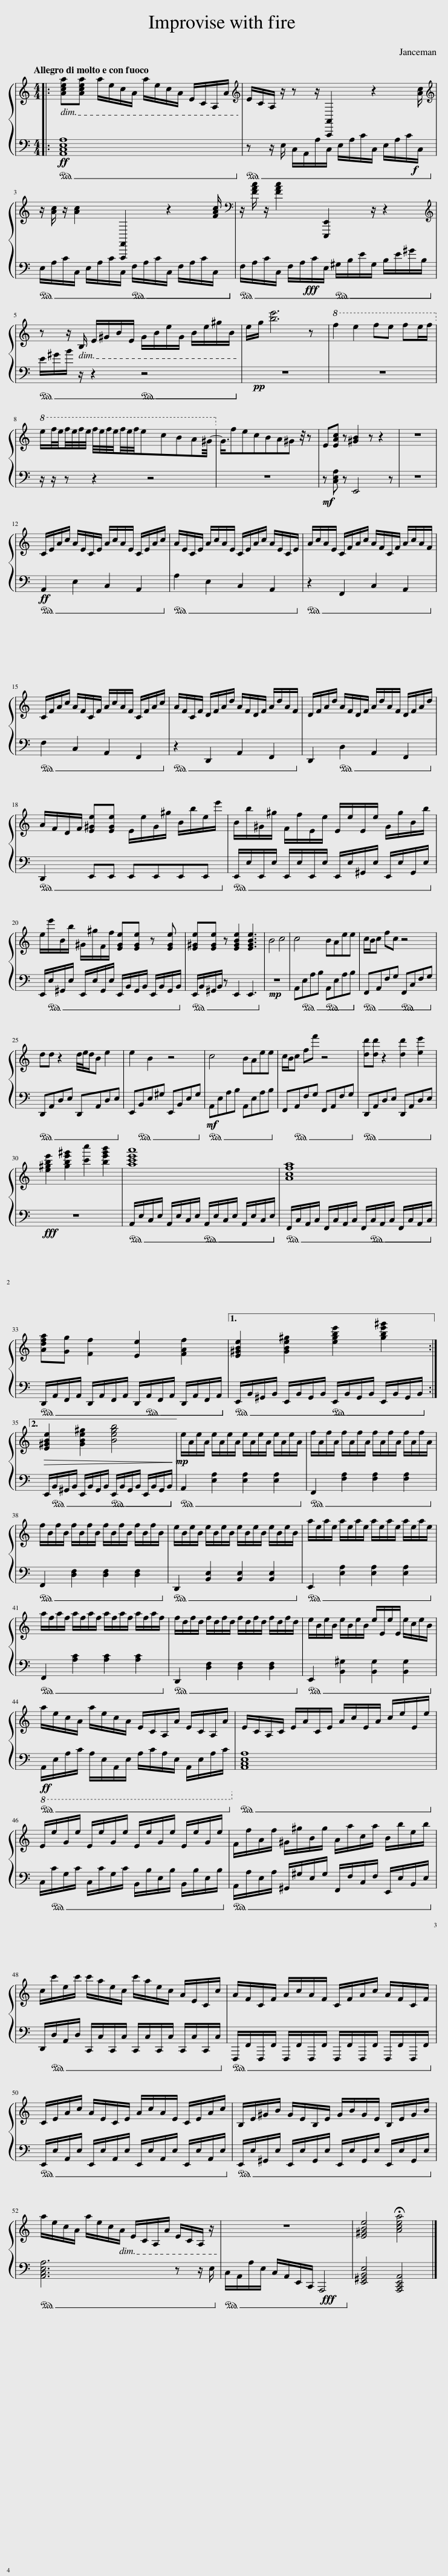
X:1
%%score { 1 | 2 }
L:1/8
Q:1/4=144
M:4/4
I:linebreak $
K:C
V:1 treble
V:2 bass
V:1
|: [Acea][Acea] a/e/c/A/ a/e/c/A/ E/C/A,/A/!ff! |[K:treble] E/C/A,/ z/ z z/ [A,,,A,,]2 z2 [Ac]/ |$[K:treble] z/ [Ac]/ z/ [Ac]2 [F,,,F,,]2 z2 [FAc]/ |[K:bass] z/ [FAc]/ z/ [FAc]2 [E,,,E,,]2 z/ z2 |$[K:treble] z z/ B,/ E/^G/B/E/ G/B/e/G/ B/e/^g/B/ | %5
 e/g/ [be']6 z!pp! |!8va(! f'2 e'2 f'e' f'e'/f'/!8va)! |$!8va(! e'/f'/4e'/4f'/4e'/4f'/4e'/4 f'/4e'/4f'/4e'/4f'/4e'/4f'/4e'c'ba^g/4-!8va)! | G3/4fecBA^G z/4 z | E[EAc] z [^GB]2 z z2 | %10
 z8 |$ C/E/A/c/ A/E/C/E/ A/c/A/E/ C/E/A/c/ | A/E/C/E/ A/c/A/E/ C/E/A/c/ A/E/C/E/ | A/c/A/E/ C/F/A/c/ A/F/C/F/ A/c/A/F/ |$ C/F/A/c/ A/F/C/F/ A/c/A/F/ C/F/A/c/ | %15
 A/F/C/F/ D/F/A/d/ A/F/D/F/ A/d/A/F/ | D/F/A/d/ A/F/D/F/ A/d/A/F/ D/F/A/d/ |$ A/F/D/F/ [E^Ge][EGe] E/e/G/^g/ B/b/e/e'/ | B/b/^G/^g/ F/f/E/e/ E/e/E/e/ G/g/B/b/ |$ e/e'/B/b/ ^G/^g/F/f/ [EGe][EGe] z [EGe] | %20
 [E^Ge][EGe] z [EGBe]2 [EGBe]3 | B4 c4!mp! | c4 BAee | c/B/c fc z4 |$ dd z2 d/4e/4d/B e2 | %25
 e2 B2 z4 | c4 BAee | c/B/c ff' z4 | [dd'][dd'] z2 [dd']2 [ee']2 |$ [e^gbe']2 [gbe'^g']2 [c'c'']2 [be'g'b']2 | %30
 [ac'e'a']8 | [Acfa]8 |$ [Adfa][Gg] [Ff]2 [Ee]2 [FAf]2 |1 [E^GBe]2 [GBe^g]2 [egbe']2 [gbe'^g']2 :|2$!>(! [E^GBe]2 [GBe^g]2 [Begb]4!>)! || %35
!mp! e/A/e/A/ e/A/e/A/ e/A/e/A/ e/A/e/A/ | f/A/f/A/ f/A/f/A/ f/A/f/A/ f/A/f/A/ |$ f/B/f/B/ f/B/f/B/ f/B/f/B/ f/B/f/B/ | e/B/e/B/ e/B/e/B/ e/B/e/B/ e/B/e/B/ | a/e/a/e/ a/e/a/e/ a/e/a/e/ a/e/a/e/ |$ %40
 a/f/a/f/ a/f/a/f/ a/f/a/f/ a/f/a/f/ | f/d/f/d/ f/d/f/d/ f/d/f/d/ f/d/f/d/ | e/B/e/B/ e/B/e/B/ e/E/e/E/ e/c/e/B/ |$ a/e/c/A/ a/e/c/A/ E/C/A,/A/ E/C/A,/A/ | E/C/A,/C/ E/A/C/E/ A/c/E/A/ c/e/E/e/ |$ %45
 E/e/G/e/ E/e/G/e/ E/e/G/e/ E/e/G/e/ | F/f/A/f/ ^G/^g/B/g/ A/a/c/a/ B/b/e/b/ |$ c/c'/e/c'/ c'/a/e/c/ c'/a/e/c/ A/E/C/c/ | A/F/C/F/ A/c/A/F/ C/F/A/c/ A/F/C/F/ |$ C/E/A/c/ A/E/C/E/ A/c/A/E/ C/E/A/c/ | %50
 B,/E/^G/B/ G/E/B,/E/ G/B/G/E/ B,/E/G/B/ |$ a/e/c/A/ a/e/c/A/ E/C/A,/A/ E/C/A,/ z/ | z8 | [E^GBe]4 !fermata![Acea]4 |] %54
V:2
|:!ped! [A,,C,E,A,]8!ped-up! |!ped! z z/ E,/ C,/A,,/A,/C,/ E,/A,/C/C,/ E,/A,/C/!f!C,/!ped-up! |$!ped! E,/A,/C/C,/ E,/A,/C/C,/!ped! F,/A,/C/C,/ F,/A,/C/C,/!ped-up! |!ped! F,/A,/C/C,/ F,/A,/!fff!C/E,/!ped! ^G,/B,/E/G,/ B,/E/^G/B,/!ped-up! |$!ped! E/^G/B/ z/ z2!ped! z4!ped-up! | %5
 z8 | z8 |$ z/ z/ z z2 z4 | z8 | z!mf! [C,E,A,] z E,,4 z | %10
 z8 |$!ff!!ped! A,,2 E,2 C,2 A,,2!ped-up! |!ped! A,2 E,2 C,2 A,,2!ped-up! |!ped! z2 F,,2 C,2 A,,2!ped-up! |$!ped! F,2 C,2 A,,2 F,,2!ped-up! | %15
!ped! z2 D,,2 A,,2 F,,2!ped-up! | D,,2!ped! D,2 A,,2 F,,2!ped-up! |$!ped! D,,2 E,,E,, E,,E,,E,,E,,!ped-up! |!ped! E,,/E,/E,,/E,/ E,,/E,/E,,/E,/ E,,/E,/^G,,/E,/ E,,/E,/G,,/E,/!ped-up! |$ E,,/!ped!E,/^G,,/E,/ E,,/E,/G,,/E,/ E,,/B,,/G,,/B,,/ E,,/B,,/G,,/B,,/!ped-up! | %20
!ped! E,,/B,,/^G,,/B,,/ z E,,2 E,,3!ped-up! | z8 | A,,!ped!E,A,B,!ped! A,,E,A,B,!ped-up! |!ped! F,,A,,F,G,!ped! F,,C,F,G,!ped-up! |$!ped! D,,A,,D,E, D,,A,,D,E,!ped-up! | %25
 E,,!ped!B,,E,^G, E,,B,,E,G,!ped-up! |!mf!!ped! A,,E,A,B, A,,E,A,B,!ped-up! | F,,!ped!A,,F,G, F,,A,,F,G,!ped-up! |!ped! D,,A,,D,E, D,,A,,D,E,!ped-up! |$!fff! z8 | %30
!ped! A,,/E,/C,/E,/ A,,/E,/C,/E,/!ped! A,,/E,/C,/E,/ A,,/E,/C,/E,/!ped-up! |!ped! F,,/C,/A,,/C,/ F,,/C,/A,,/C,/ F,,/!ped!C,/A,,/C,/ F,,/C,/A,,/C,/!ped-up! |$!ped! D,,/A,,/F,,/A,,/ D,,/A,,/F,,/A,,/ D,,/!ped!A,,/F,,/A,,/ D,,/A,,/F,,/A,,/!ped-up! |1!ped! E,,/B,,/^G,,/B,,/ E,,/B,,/G,,/B,,/!ped! E,,/B,,/G,,/B,,/ E,,/B,,/G,,/B,,/!ped-up! :|2$ E,,/!ped!B,,/^G,,/B,,/ E,,/B,,/G,,/B,,/!ped! E,,/B,,/G,,/B,,/ E,,/B,,/G,,/B,,/!ped-up! || %35
!ped! A,,2 [E,A,]2 [E,A,]2 [E,A,]2!ped-up! |!ped! F,,2 [F,A,]2 [F,A,]2 [F,A,]2!ped-up! |$!ped! F,,2 [D,F,]2 [D,F,]2 [D,F,]2!ped-up! |!ped! D,,2 [B,,E,]2 [B,,E,]2 [B,,E,]2!ped-up! |!ped! E,,2 [E,A,]2 [E,A,]2 [E,A,]2!ped-up! |$ %40
!ped! F,,2 [A,C]2 [A,C]2 [A,C]2!ped-up! |!ped! D,,2 [D,F,]2 [D,F,]2 [D,F,]2!ped-up! |!ped! E,,2 [B,,^G,]2 [B,,G,]2 [B,,G,]2!ped-up! |$!ff!!8vb(!!ped! A,,,/E,,/A,,/C,/ A,,/E,,/A,,,/E,,/ A,,/C,/A,,/E,,/ A,,,/E,,/A,,/C,/!ped-up!!8vb)! |!ped! [A,,C,E,A,]8!ped-up! |$ %45
 C,/!ped!C/G,/C/ C,/C/G,/C/ B,,/B,/E,/B,/ B,,/B,/E,/B,/!ped-up! |!ped! A,,/A,/E,/A,/ ^G,,/^G,/E,/G,/ F,,/F,/C,/F,/ E,,/E,/B,,/E,/!ped-up! |$ D,,/!ped!D,/A,,/D,/ C,,/C,/C,,/C,/ C,,/C,/C,,/C,/ C,,/C,/C,,/C,/!ped-up! |!ped! F,,,/F,,/F,,,/F,,/ F,,,/F,,/F,,,/F,,/ F,,,/F,,/F,,,/F,,/ F,,,/F,,/F,,,/F,,/!ped-up! |$!ped! E,,/E,/A,,/E,/ E,,/E,/A,,/E,/ E,,/E,/A,,/E,/ E,,/E,/A,,/E,/!ped-up! | %50
!ped! E,,/E,/^G,,/E,/ E,,/E,/G,,/E,/ E,,/E,/G,,/E,/ E,,/E,/G,,/E,/!ped-up! |$!ped! [A,,C,E,A,]6 z z/ E,/!ped-up! |!ped! C,/A,,/A,/E,/ C,/A,,/E,,/C,,/!fff! A,,,4!ped-up! | [E,,^G,,B,,E,]4 [A,,,C,,E,,A,,]4 |] %54
